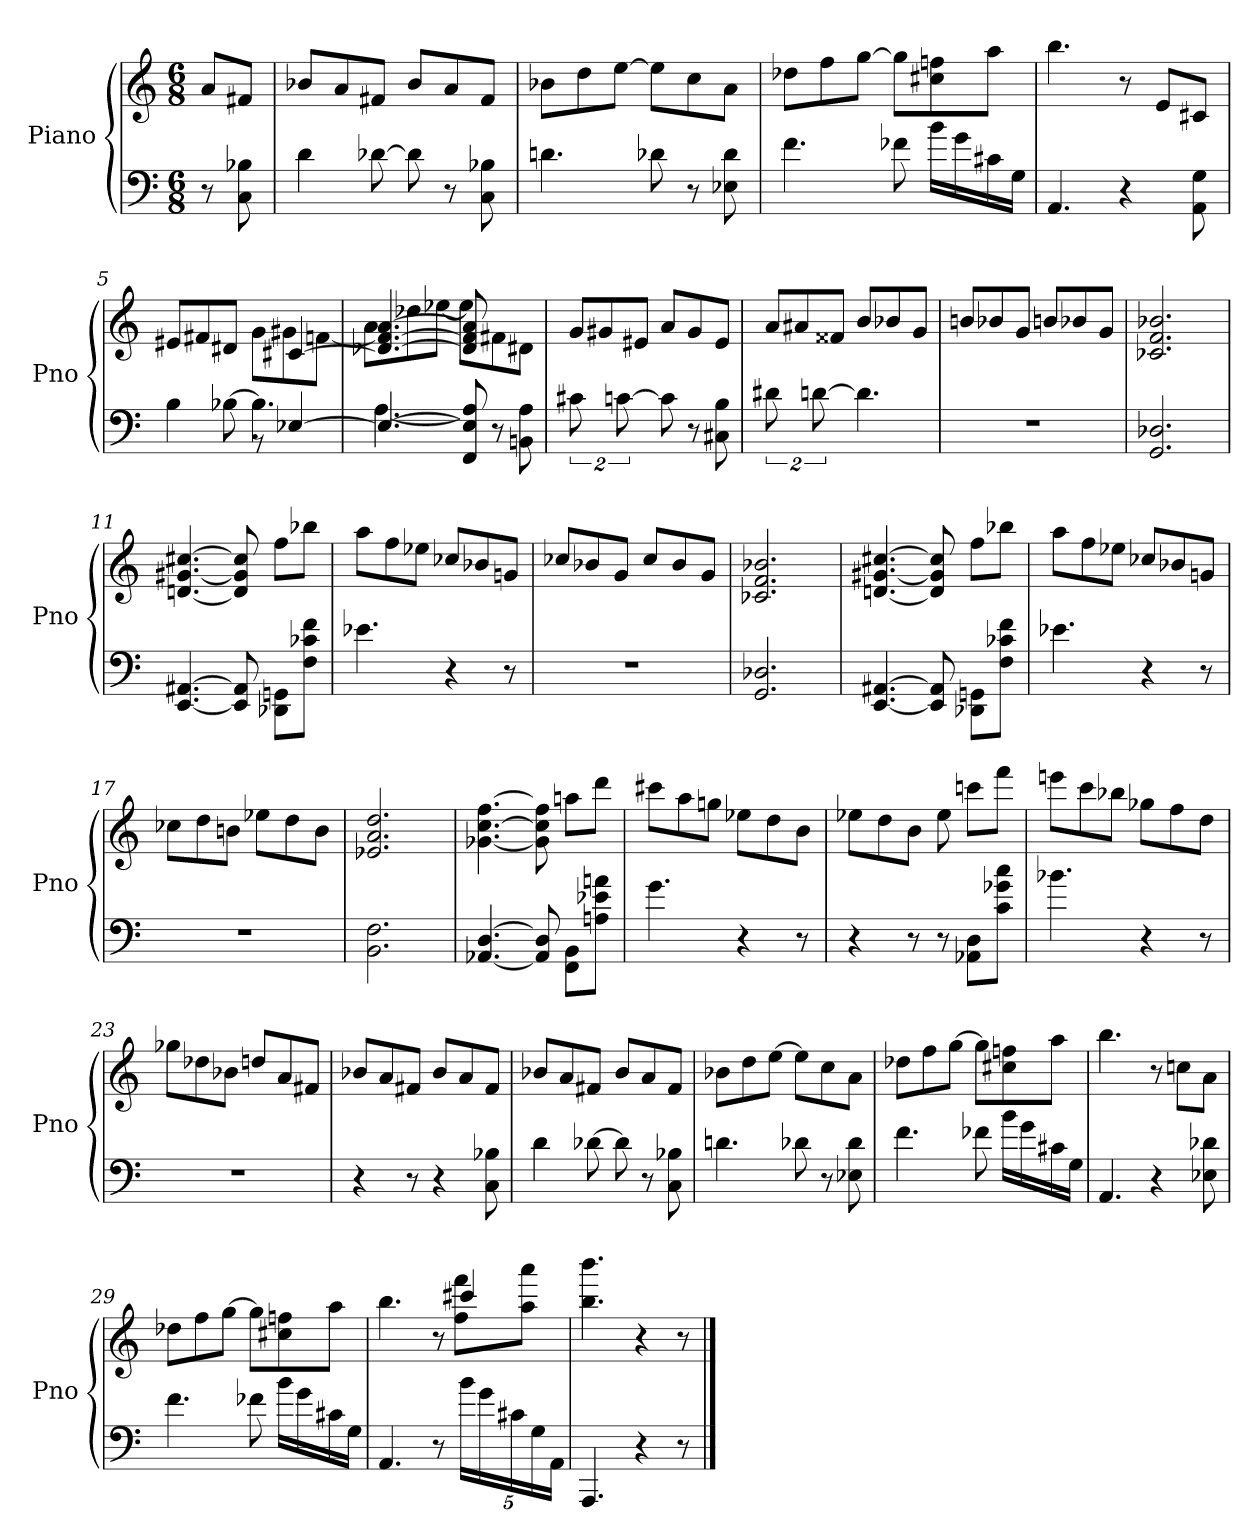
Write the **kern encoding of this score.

**kern	**kern
*part1	*part1
*staff2	*staff1
*I"Piano	*
*I'Pno	*
*clefF4	*clefG2
*k[]	*k[]
*M6/8	*M6/8
=	=
8r	8aL
8C 8B-X	8f#XJ
=1	=1
4d	8b-XL
.	8a
[8d-X	8f#XJ
8d-]	8b-L
8r	8a
8C 8B-X	8f#J
=2	=2
4.dn	8b-XL
.	8dd
.	[8eeJ
8d-X	8eeL]
8r	8cc
8E-X 8d-	8aJ
=3	=3
4.f	8dd-XL
.	8ff
.	[8ggJ
8f-X	8ggL]
16bLL	8cc#X 8ffn
16g	.
16c#X	8aaJ
16GJJ	.
=4	=4
4.AA	4.bb
4r	8r
.	8eL
8AA 8G	8c#XJ
=5	=5
*^	*^
4B	4.ryy	4.ryy	8e#XL
.	.	.	8f#X
[8B-X	.	.	8d#XJ
8rBB	4.B-]	8ryy	8gL
[4E-X	.	[4c#X	8g#X
.	.	.	[8fnJ
=6	=6	=6	=6
4.E-_	[4.A	4.d-X_ 4.f_ [4.a	8aL
.	.	.	8dd-X
.	.	.	[8ee-XJ
8FF 8E-] 8A]	4.ryy	8d-] 8f] 8a]	8ee-L]
8r	.	8ryy	8f#X
8BBn 8A	.	8ryy	8d#XJ
*v	*v	*	*
*	*v	*v
=7	=7
16%3c#X	8gL
.	8g#X
[16%3cn	.
.	8e#XJ
8c]	8aL
8r	8g#
8C#X 8B	8e#J
=8	=8
16%3d#X	8aL
.	8a#X
[16%3dn	.
.	8f##XJ
4.d]	8bL
.	8b-X
.	8gJ
=9	=9
2.r	8bnL
.	8b-X
.	8gJ
.	8bnL
.	8b-X
.	8gJ
=10	=10
2.GG 2.D-X	2.c-X 2.f 2.b-X
=11	=11
[4.EE [4.AA#X	[4.dn [4.g#X [4.cc#X
8EE] 8AA#]	8d] 8g#] 8cc#]
8DD-X 8GGnL	8ffL
8F 8c-X 8fJ	8bb-XJ
=12	=12
4.e-X	8aaL
.	8ff
.	8ee-XJ
4r	8cc-XL
.	8b-X
8r	8gnJ
=13	=13
2.r	8cc-XL
.	8b-X
.	8gJ
.	8cc-L
.	8b-
.	8gJ
=14	=14
2.GG 2.D-X	2.c-X 2.f 2.b-X
=15	=15
[4.EE [4.AA#X	[4.dn [4.g#X [4.cc#X
8EE] 8AA#]	8d] 8g#] 8cc#]
8DD-X 8GGnL	8ffL
8F 8c-X 8fJ	8bb-XJ
=16	=16
4.e-X	8aaL
.	8ff
.	8ee-XJ
4r	8cc-XL
.	8b-X
8r	8gnJ
=17	=17
2.r	8cc-XL
.	8dd
.	8bnJ
.	8ee-XL
.	8dd
.	8bJ
=18	=18
2.BB 2.F	2.e-X 2.a 2.dd
=19	=19
[4.AA-X [4.D	[4.g-X [4.cc [4.ff
8AA-] 8D]	8g-] 8cc] 8ff]
8FF 8BBL	8aanL
8An 8e-X 8anJ	8dddJ
=20	=20
4.g	8ccc#XL
.	8aa
.	8ggnJ
4r	8ee-XL
.	8dd
8r	8bJ
=21	=21
4r	8ee-XL
.	8dd
8r	8bJ
8r	8ee-
8AA-X 8DL	8cccnL
8c 8g-X 8ccJ	8fffJ
=22	=22
4.b-X	8eeenL
.	8ccc
.	8bb-XJ
4r	8gg-XL
.	8ff
8r	8ddJ
=23	=23
2.r	8gg-XL
.	8dd-X
.	8b-XJ
.	8ddnL
.	8a
.	8f#XJ
=24	=24
4r	8b-XL
.	8a
8r	8f#XJ
4r	8b-L
.	8a
8C 8B-X	8f#J
=25	=25
4d	8b-XL
.	8a
[8d-X	8f#XJ
8d-]	8b-L
8r	8a
8C 8B-X	8f#J
=26	=26
4.dn	8b-XL
.	8dd
.	[8eeJ
8d-X	8eeL]
8r	8cc
8E-X 8d-	8aJ
=27	=27
4.f	8dd-XL
.	8ff
.	[8ggJ
8f-X	8ggL]
16bLL	8cc#X 8ffn
16g	.
16c#X	8aaJ
16GJJ	.
=28	=28
4.AA	4.bb
4r	8r
.	8ccnL
8E-X 8d-X	8aJ
=29	=29
4.f	8dd-XL
.	8ff
.	[8ggJ
8f-X	8ggL]
16bLL	8cc#X 8ffn
16g	.
16c#X	8aaJ
16GJJ	.
=30	=30
*	*^
4.AA	4.ryy	4.bb
8r	8ryy	8r
20bLL	4ccc#X/	8ff\ 8fff\L
20g	.	.
20c#X	.	.
.	.	8aa 8aaaJ
20G	.	.
20AAJJ	.	.
*	*v	*v
=31	=31
4.AAA	4.bb 4.bbb
4r	4r
8r	8r
==	==
*-	*-
